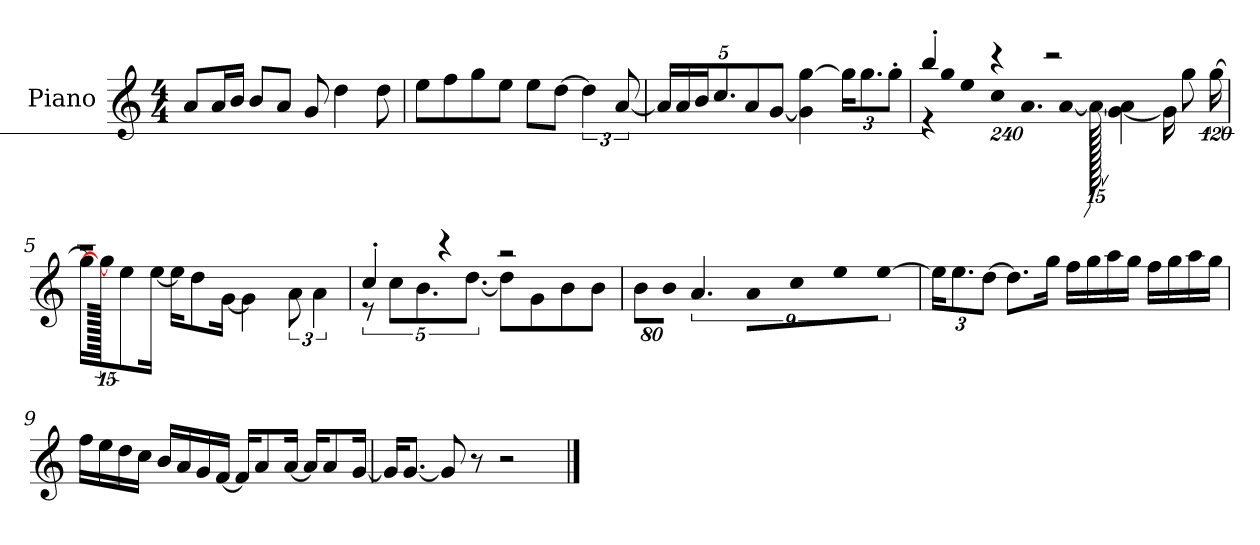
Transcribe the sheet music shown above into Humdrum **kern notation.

**kern
*part1
*staff1
*I"Piano
*I'P-no
*clefG2
*k[]
*M4/4
*MM90
=1
8a/L
16a/L
16b/JJ
8b/L
8a/J
8g/
4dd\
8dd\
=2
8ee\L
8ff\
8gg\
8ee\J
8ee\L
[8dd\J
6dd\]
[12a/
=3
*Xbrackettup
20a/LL]
20a/
20b/J
10.cc/
10a/
[10g/J
4g\] [4gg\
24gg\KL]
12.gg\
12gg'\J
!!LO:LB:g=z
=4
*^
*	*brackettup
!	!LO:N:vis=32
4bb'/	640%23r
!	!LO:N:vis=16
.	1920%137gg\LL
!	!LO:N:vis=32
.	640%23ee\JK
!	!LO:N:vis=8
.	960%137cc\
4r	.
!	!LO:N:vis=16.
.	960%103a\L
.	[384%41a\J
2r	1920a\_
.	[4g\ 4a\]
.	16g\KL]
.	8gg\
.	[1920%119gg\Jk
=5	=5
1r	16gg\KL]
.	1920gg\_
.	8ee\
.	[16ee\Jk
.	16ee\KL]
.	8dd\
.	[16g\Jk
.	4g\]
.	12a\
.	6a\
1920ryy	.
=6	=6
4cc'/	10r
.	10cc\L
.	10.b\
4r	.
.	[10.dd\J
2r	8dd\L]
.	8g\
.	8b\
.	8b\J
=7	=7
!LO:N:vis=8	!
*v	*v
640%71b\L
!LO:N:vis=8
640%71b\J
9%2.a/
!LO:N:vis=8
640%71a\L
!LO:N:vis=8
640%71cc\
!LO:N:vis=8
640%71ee\
!LO:N:vis=8
[640%71ee\J
!!LO:LB:g=z
=8
*Xbrackettup
24ee\KL]
12.ee\
[12dd\J
8.dd\L]
16gg\Jk
16ff\LL
16gg\
16aa\
16gg\JJ
16ff\LL
16gg\
16aa\
16gg\JJ
=9
16ff\LL
16ee\
16dd\
16cc\JJ
16b/LL
16a/
16g/
[16f/JJ
16f/KL]
8a/
[16a/Jk
16a/KL]
8a/
[16g/Jk
=10
16g/KL]
[8.g/J
8g/]
8r
2r
==
*-
